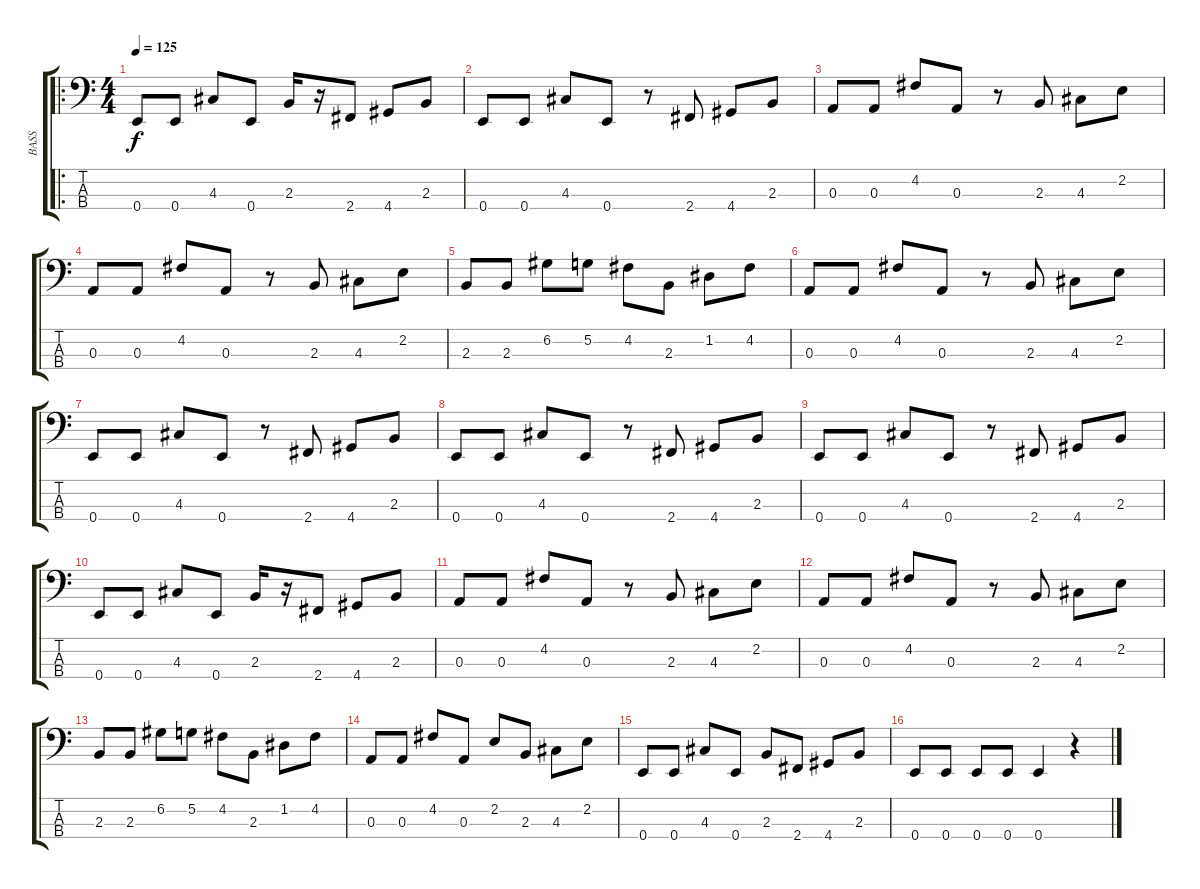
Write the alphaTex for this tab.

\track ("BASS" "BASS") {instrument electricbassfinger}
\staff {score tabs}
\tuning (G2 D2 A1 E1) {hide}
\ro
\ts (4 4)
\tempo 125
\clef f4
\ks c
0.4.8{dy f instrument electricbassfinger} 0.4.8 4.3.8 0.4.8 2.3.16 r.16 2.4.8 4.4.8 2.3.8 |
0.4.8 0.4.8 4.3.8 0.4.8 r.8 2.4.8 4.4.8 2.3.8 |
0.3.8 0.3.8 4.2.8 0.3.8 r.8 2.3.8 4.3.8 2.2.8 |
0.3.8 0.3.8 4.2.8 0.3.8 r.8 2.3.8 4.3.8 2.2.8 |
2.3.8 2.3.8 6.2.8 5.2.8 4.2.8 2.3.8 1.2.8 4.2.8 |
0.3.8 0.3.8 4.2.8 0.3.8 r.8 2.3.8 4.3.8 2.2.8 |
0.4.8 0.4.8 4.3.8 0.4.8 r.8 2.4.8 4.4.8 2.3.8 |
0.4.8 0.4.8 4.3.8 0.4.8 r.8 2.4.8 4.4.8 2.3.8 |
0.4.8 0.4.8 4.3.8 0.4.8 r.8 2.4.8 4.4.8 2.3.8 |
0.4.8 0.4.8 4.3.8 0.4.8 2.3.16 r.16 2.4.8 4.4.8 2.3.8 |
0.3.8 0.3.8 4.2.8 0.3.8 r.8 2.3.8 4.3.8 2.2.8 |
0.3.8 0.3.8 4.2.8 0.3.8 r.8 2.3.8 4.3.8 2.2.8 |
2.3.8 2.3.8 6.2.8 5.2.8 4.2.8 2.3.8 1.2.8 4.2.8 |
0.3.8 0.3.8 4.2.8 0.3.8 2.2.8 2.3.8 4.3.8 2.2.8 |
0.4.8 0.4.8 4.3.8 0.4.8 2.3.8 2.4.8 4.4.8 2.3.8 |
0.4.8 0.4.8 0.4.8 0.4.8 0.4.4 r.4
